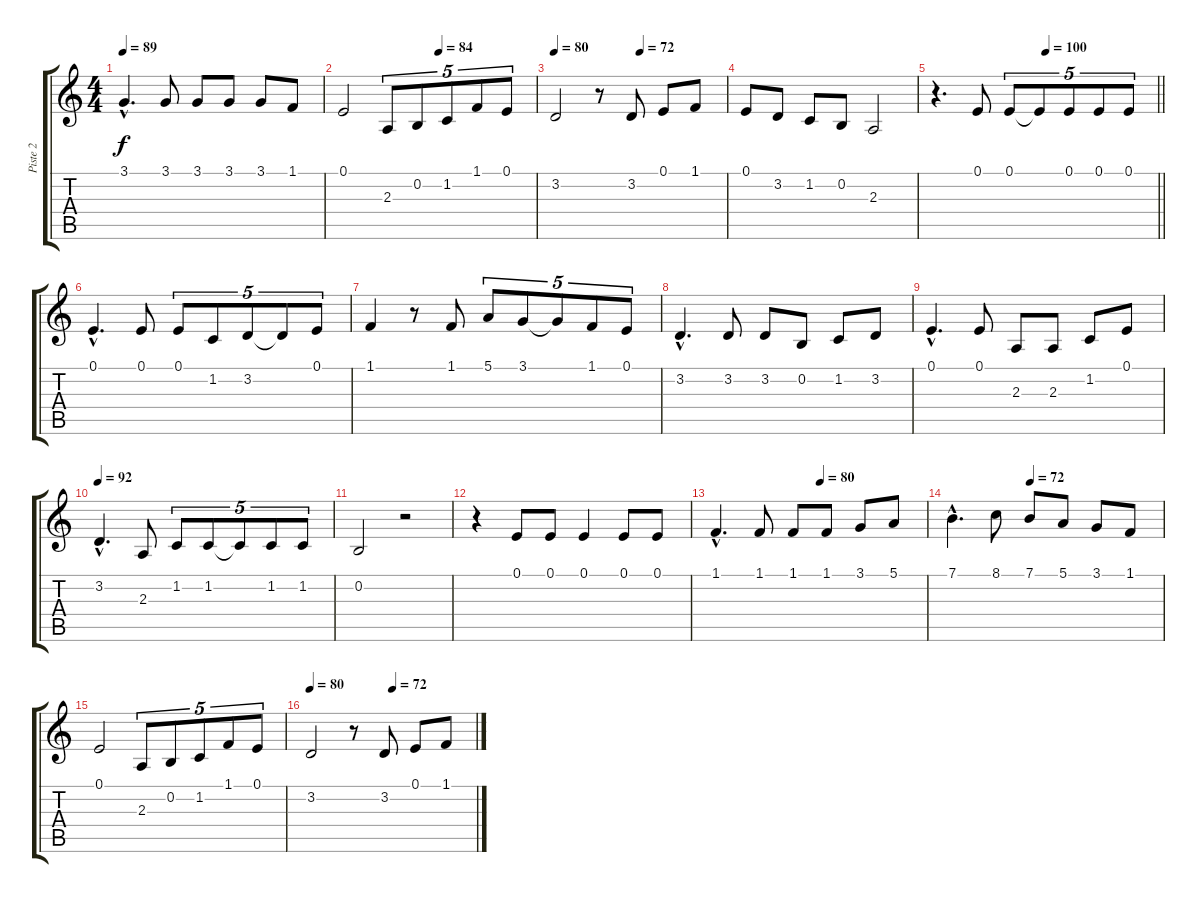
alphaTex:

\track ("Piste 2" "Piste 2") {instrument flute}
\staff {score tabs}
\tuning (E4 B3 G3 D3 A2 E2) {hide}
\ts (4 4)
\tempo 89
\clef g2
\ks c
3.1{hac}.4{d dy f} 3.1.8 3.1.8 3.1.8 3.1.8 1.1.8 |
\tempo (84 0.5)
0.1.2 2.3.8{tu (5 4)} 0.2.8{tu (5 4)} 1.2.8{tu (5 4)} 1.1.8{tu (5 4)} 0.1.8{tu (5 4)} |
\tempo 80
\tempo (72 0.5)
3.2.2 r.8 3.2.8 0.1.8 1.1.8 |
0.1.8 3.2.8 1.2.8 0.2.8 2.3.2 |
\tempo (100 0.5)
\barLineRight lightlight
r.4{d} 0.1.8 0.1.8{tu (5 4)} 0.1{t}.8{tu (5 4)} 0.1.8{tu (5 4)} 0.1.8{tu (5 4)} 0.1.8{tu (5 4)} |
0.1{hac}.4{d} 0.1.8 0.1.8{tu (5 4)} 1.2.8{tu (5 4)} 3.2.8{tu (5 4)} 3.2{t}.8{tu (5 4)} 0.1.8{tu (5 4)} |
1.1.4 r.8 1.1.8 5.1.8{tu (5 4)} 3.1.8{tu (5 4)} 3.1{t}.8{tu (5 4)} 1.1.8{tu (5 4)} 0.1.8{tu (5 4)} |
3.2{hac}.4{d} 3.2.8 3.2.8 0.2.8 1.2.8 3.2.8 |
0.1{hac}.4{d} 0.1.8 2.3.8 2.3.8 1.2.8 0.1.8 |
\tempo 92
3.2{hac}.4{d} 2.3.8 1.2.8{tu (5 4)} 1.2.8{tu (5 4)} 1.2{t}.8{tu (5 4)} 1.2.8{tu (5 4)} 1.2.8{tu (5 4)} |
0.2.2 r.2 |
r.4 0.1.8 0.1.8 0.1.4 0.1.8 0.1.8 |
\tempo (80 0.5)
1.1{hac}.4{d} 1.1.8 1.1.8 1.1.8 3.1.8 5.1.8 |
\tempo (72 0.375)
7.1{hac}.4{d} 8.1.8 7.1.8 5.1.8 3.1.8 1.1.8 |
0.1.2 2.3.8{tu (5 4)} 0.2.8{tu (5 4)} 1.2.8{tu (5 4)} 1.1.8{tu (5 4)} 0.1.8{tu (5 4)} |
\tempo 80
\tempo (72 0.5)
3.2.2 r.8 3.2.8 0.1.8 1.1.8
